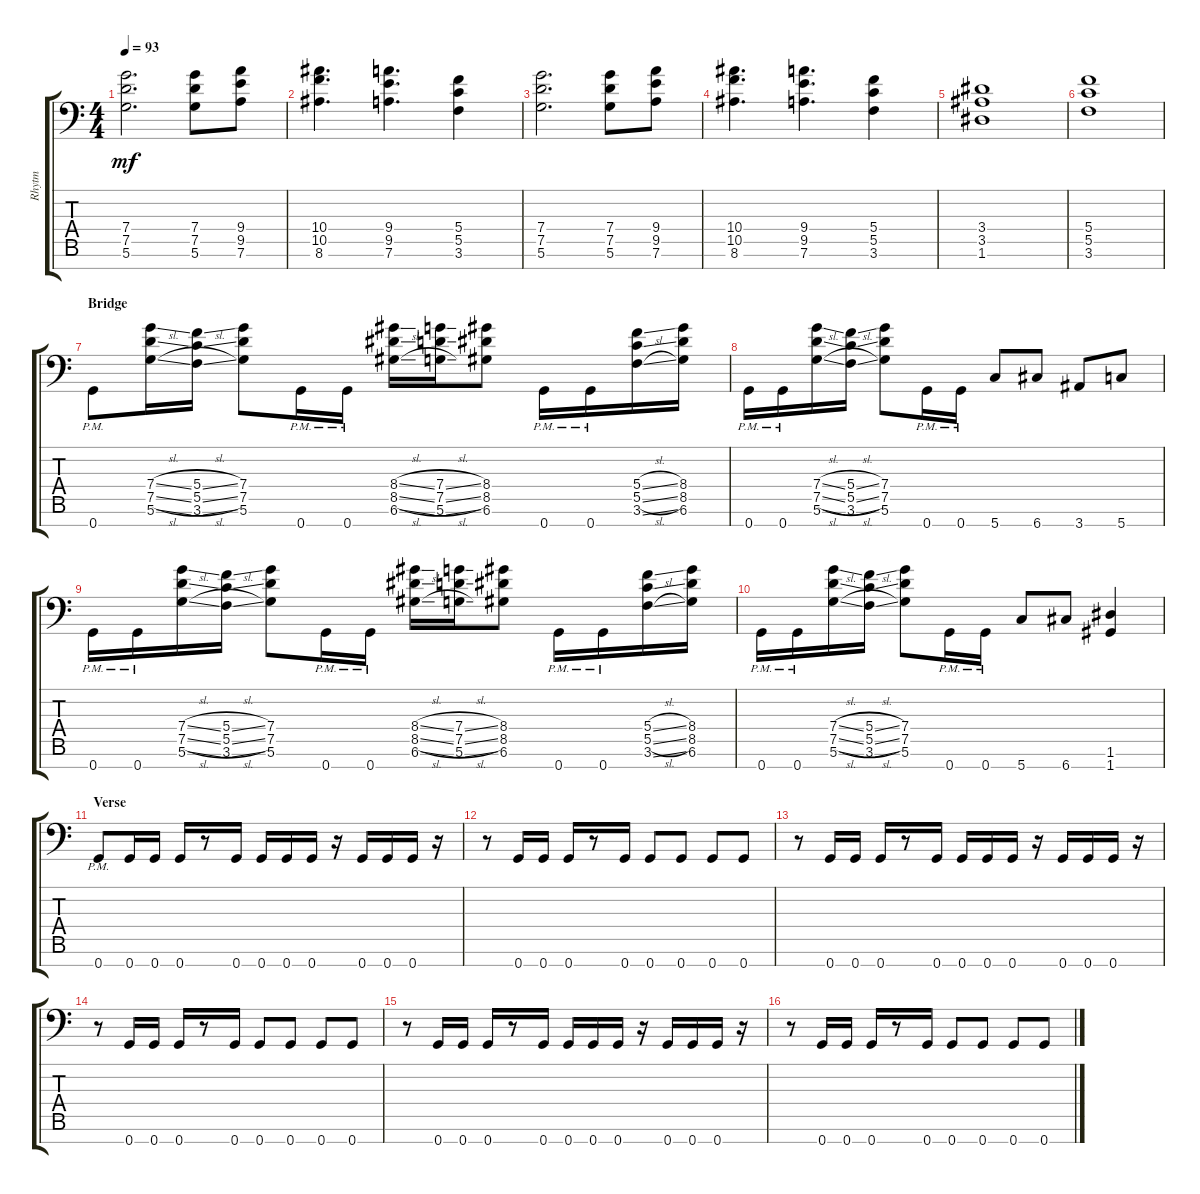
\track ("Rhytm" "Rhytm") {solo instrument distortionguitar}
\staff {score tabs}
\tuning (D4 A3 F3 C3 G2 D2 G1) {hide}
\ts (4 4)
\tempo 93
\clef f4
\ks c
(7.4 7.5 5.6).2{d dy mf instrument distortionguitar} (7.4 7.5 5.6).8 (9.4 9.5 7.6).8 |
(10.4 10.5 8.6).4{d} (9.4 9.5 7.6).4{d} (5.4 5.5 3.6).4 |
(7.4 7.5 5.6).2{d} (7.4 7.5 5.6).8 (9.4 9.5 7.6).8 |
(10.4 10.5 8.6).4{d} (9.4 9.5 7.6).4{d} (5.4 5.5 3.6).4 |
(3.4 3.5 1.6).1 |
(5.4 5.5 3.6).1 |
\section ("" "Bridge")
0.7{pm}.8 (7.4{sl} 7.5{sl} 5.6{sl}).16 (5.4{sl} 5.5{sl} 3.6{sl}).16 (7.4 7.5 5.6).8 0.7{pm}.16 0.7{pm}.16 (8.4{sl} 8.5{sl} 6.6{sl}).16 (7.4{sl} 7.5{sl} 5.6{sl}).16 (8.4 8.5 6.6).8 0.7{pm}.16 0.7{pm}.16 (5.4{sl} 5.5{sl} 3.6{sl}).16 (8.4 8.5 6.6).16 |
0.7{pm}.16 0.7{pm}.16 (7.4{sl} 7.5{sl} 5.6{sl}).16 (5.4{sl} 5.5{sl} 3.6{sl}).16 (7.4 7.5 5.6).8 0.7{pm}.16 0.7{pm}.16 5.7.8 6.7.8 3.7.8 5.7.8 |
0.7{pm}.16 0.7{pm}.16 (7.4{sl} 7.5{sl} 5.6{sl}).16 (5.4{sl} 5.5{sl} 3.6{sl}).16 (7.4 7.5 5.6).8 0.7{pm}.16 0.7{pm}.16 (8.4{sl} 8.5{sl} 6.6{sl}).16 (7.4{sl} 7.5{sl} 5.6{sl}).16 (8.4 8.5 6.6).8 0.7{pm}.16 0.7{pm}.16 (5.4{sl} 5.5{sl} 3.6{sl}).16 (8.4 8.5 6.6).16 |
0.7{pm}.16 0.7{pm}.16 (7.4{sl} 7.5{sl} 5.6{sl}).16 (5.4{sl} 5.5{sl} 3.6{sl}).16 (7.4 7.5 5.6).8 0.7{pm}.16 0.7{pm}.16 5.7.8 6.7.8 (1.6 1.7).4 |
\section ("" "Verse")
0.7{pm}.8 0.7.16 0.7.16 0.7.16 r.8 0.7.16 0.7.16 0.7.16 0.7.16 r.16 0.7.16 0.7.16 0.7.16 r.16 |
r.8 0.7.16 0.7.16 0.7.16 r.8 0.7.16 0.7.8 0.7.8 0.7.8 0.7.8 |
r.8 0.7.16 0.7.16 0.7.16 r.8 0.7.16 0.7.16 0.7.16 0.7.16 r.16 0.7.16 0.7.16 0.7.16 r.16 |
r.8 0.7.16 0.7.16 0.7.16 r.8 0.7.16 0.7.8 0.7.8 0.7.8 0.7.8 |
r.8 0.7.16 0.7.16 0.7.16 r.8 0.7.16 0.7.16 0.7.16 0.7.16 r.16 0.7.16 0.7.16 0.7.16 r.16 |
r.8 0.7.16 0.7.16 0.7.16 r.8 0.7.16 0.7.8 0.7.8 0.7.8 0.7.8
